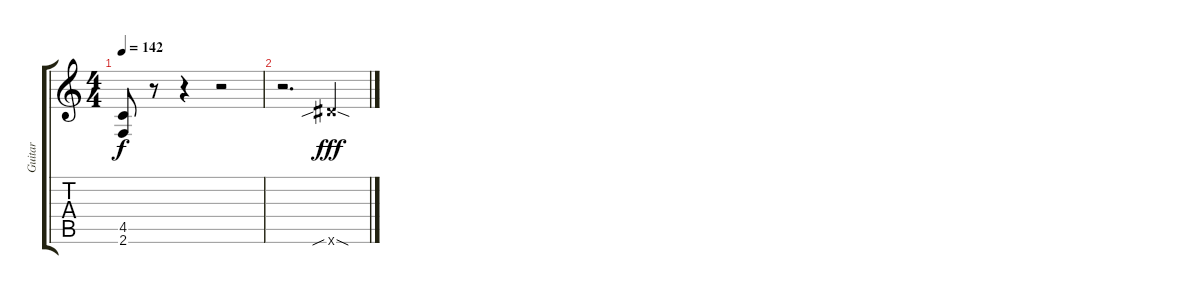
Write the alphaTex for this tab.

\track ("Guitar" "Guitar") {instrument distortionguitar}
\staff {score tabs}
\tuning (Eb4 Bb3 Gb3 Db3 Ab2 Eb2) {hide}
\ts (4 4)
\tempo 142
\clef g2
\ks c
(4.5 2.6).8{dy f} r.8 r.4 r.2 |
r.2{d} 12.6{sib sod x}.4{dy fff}
